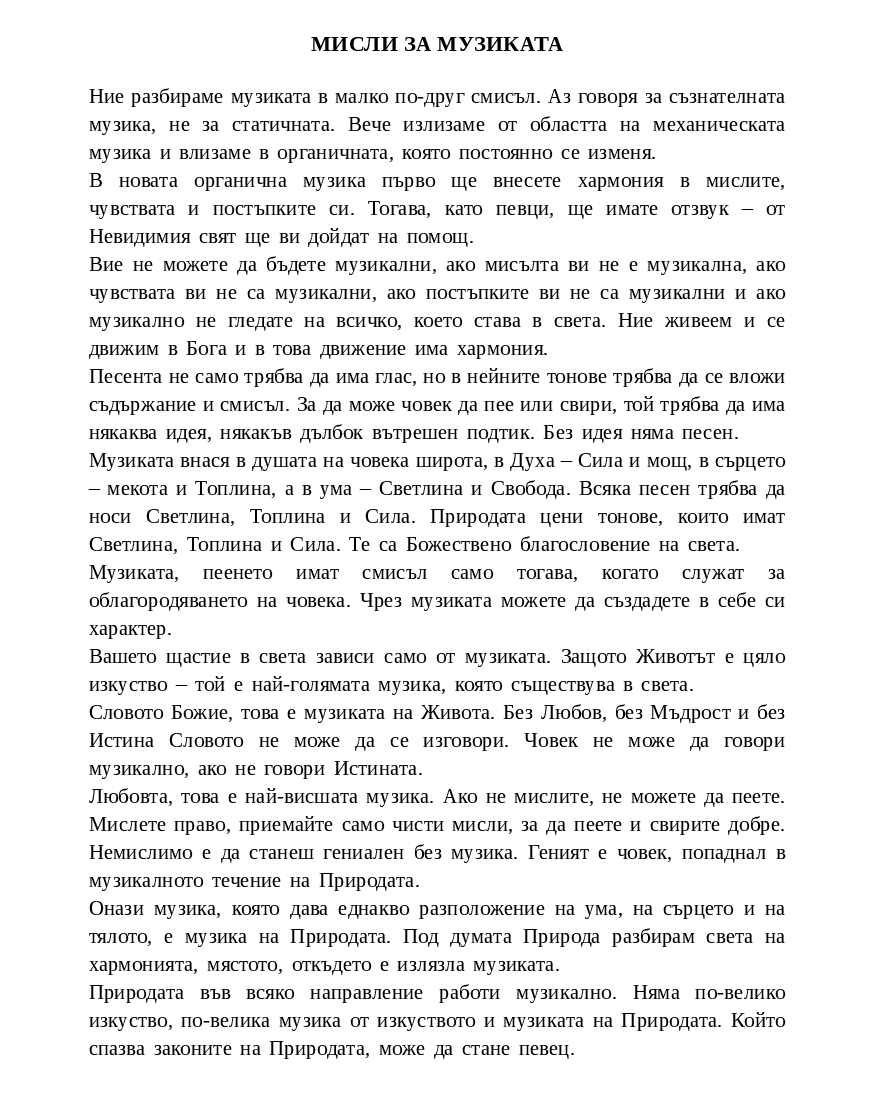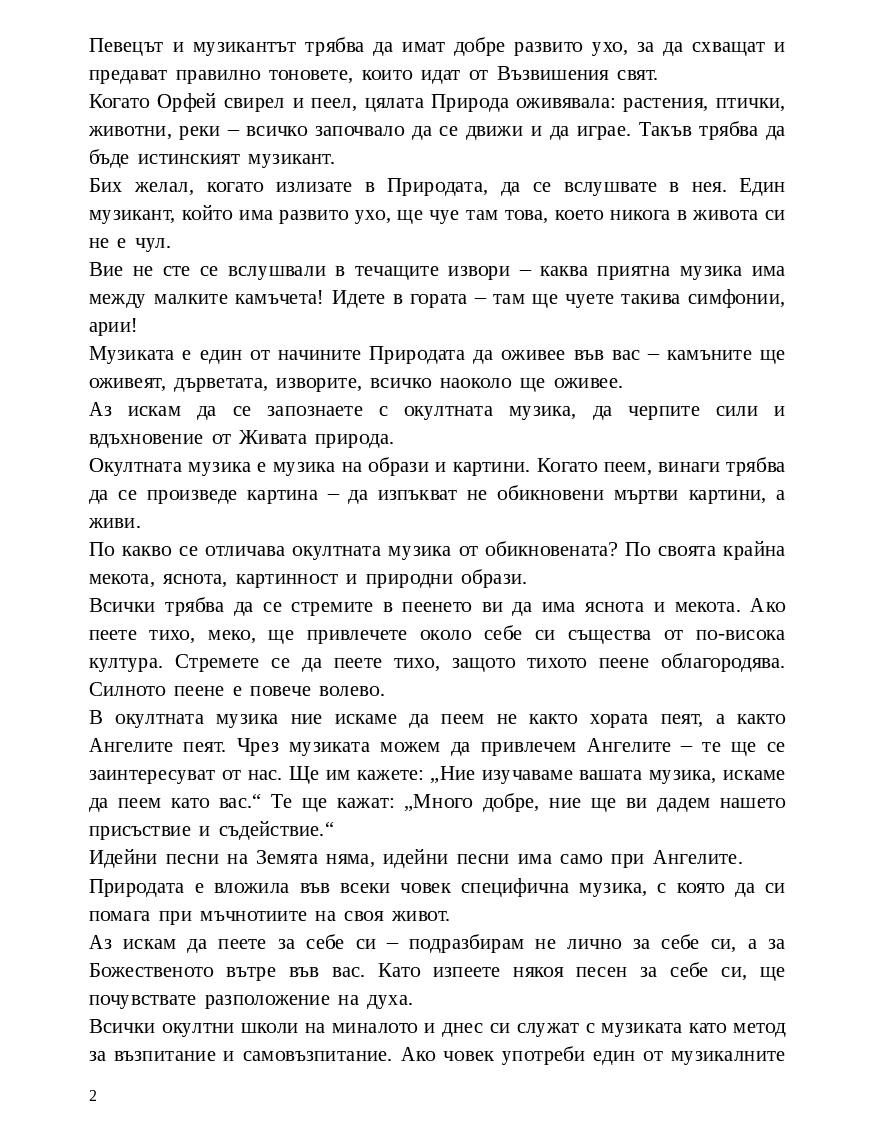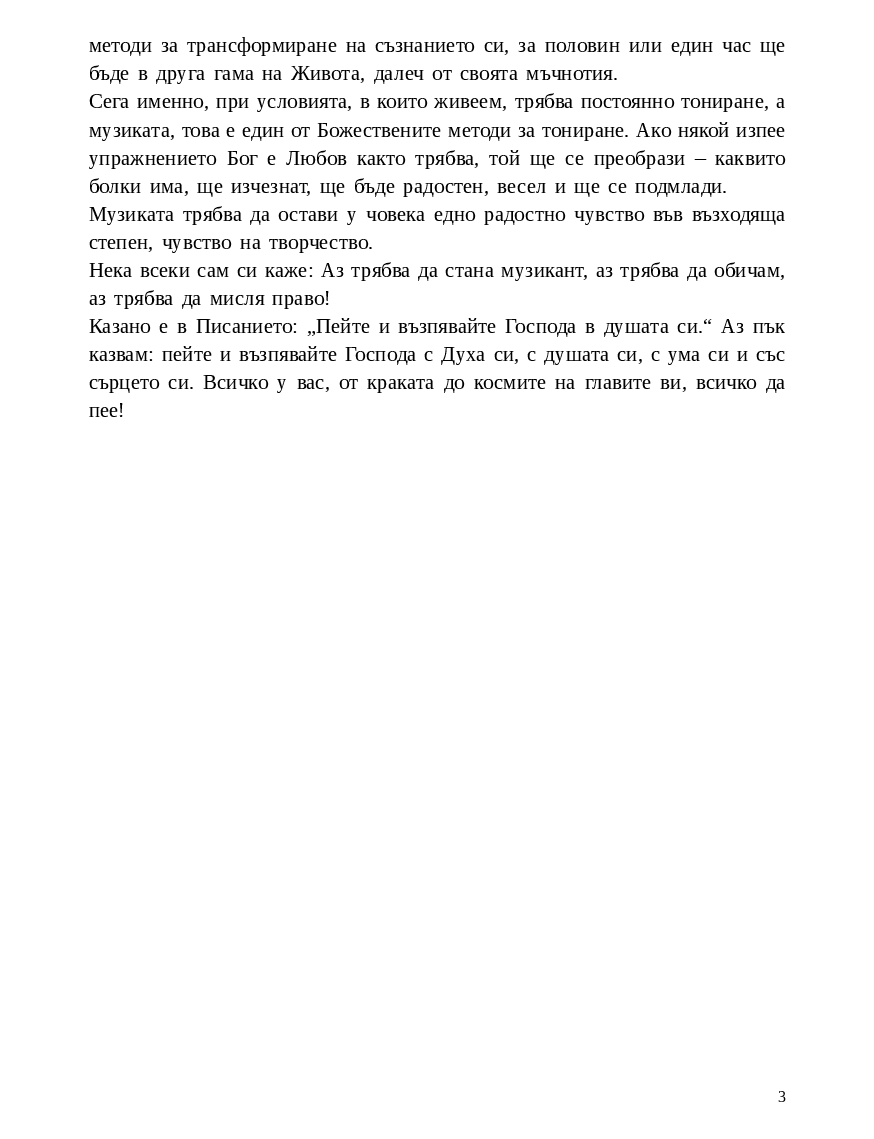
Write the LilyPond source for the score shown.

\version "2.24.2"

% include paper part and global functions
\include "include/globals.ily"

\bookpart {
  \label #'ref008
  \tocItem \markup "Über die Musik "
  \paper {
    print-all-headers = ##f
    print-page-number = ##t
    print-first-page-number = ##f

    % put page numbers on the bottom
    oddHeaderMarkup = \markup ""
    evenHeaderMarkup = \markup ""
    oddFooterMarkup = \markup
    \fill-line {
      ""
      \if \should-print-page-number \fromproperty #'page:page-number-string
    }
    evenFooterMarkup = \markup
    \fill-line {
      \if \should-print-page-number \fromproperty #'page:page-number-string
      ""
    }

    left-margin = 1.5\cm
    right-margin = 1.5\cm
    top-margin = 1.6\cm
    bottom-margin = 1.2\cm
    ragged-bottom = ##t % do not spread the staves to fill the whole vertical space


  }

  \markup \fontsize  #+3.0 { \fill-line \bold {"МИСЛИ ЗА МУЗИКАТА"} }

  \markup \fontsize #+2.5 \override #'(baseline-skip . 2.7) {
    \vspace #1.5
    \justify-string " Ние разбираме музиката в малко по-друг смисъл. Аз говоря за съзнателната музика, не за статичната. Вече излизаме от областта на механическата музика и влизаме в органичната, която постоянно се изменя.

В новата органична музика първо ще внесете хармония в мислите, чувствата и постъпките си. Тогава, като певци, ще имате отзвук – от Невидимия свят ще ви дойдат на помощ.

Вие не можете да бъдете музикални, ако мисълта ви не е музикална, ако чувствата ви не са музикални, ако постъпките ви не са музикални и ако музикално не гледате на всичко, което става в света. Ние живеем и се движим в Бога и в това движение има хармония.

Песента не само трябва да има глас, но в нейните тонове трябва да се вложи съдържание и смисъл. За да може човек да пее или свири, той трябва да има някаква идея, някакъв дълбок вътрешен подтик. Без идея няма песен.

Музиката внася в душата на човека широта, в Духа – Сила и мощ, в сърцето – мекота и Топлина, а в ума – Светлина и Свобода.
Всяка песен трябва да носи Светлина, Топлина и Сила. Природата цени тонове, които имат Светлина, Топлина и Сила. Те са Божествено благословение на света.

Музиката, пеенето имат смисъл само тогава, когато служат за облагородяването на човека. Чрез музиката можете да създадете в себе си характер.

Вашето щастие в света зависи само от музиката. Защото Животът е цяло изкуство – той е най-голямата музика, която съществува в света.

Словото Божие, това е музиката на Живота. Без Любов, без Мъдрост и без Истина Словото не може да се изговори. Човек не може да говори музикално, ако не говори Истината.

Любовта, това е най-висшата музика. Ако не мислите, не можете да пеете. Мислете право, приемайте само чисти мисли, за да пеете и свирите добре.

Немислимо е да станеш гениален без музика. Геният е човек, попаднал в музикалното течение на Природата.

Онази музика, която дава еднакво разположение на ума, на сърцето и на тялото, е музика на Природата. Под думата Природа разбирам света на хармонията, мястото, откъдето е излязла музиката.

Природата във всяко направление работи музикално. Няма по-велико изкуство, по-велика музика от изкуството и музиката на Природата. Който спазва законите на Природата, може да стане певец.



 "

  }

  \markup \fontsize #+2.5 \override #'(baseline-skip . 2.7) {
    \justify-string " 

Певецът и музикантът трябва да имат добре развито ухо, за да схващат и предават правилно тоновете, които идат от Възвишения свят.

Когато Орфей свирел и пеел, цялата Природа оживявала: растения, птички, животни, реки – всичко започвало да се движи и да играе. Такъв трябва да бъде истинският музикант.

Бих желал, когато излизате в Природата, да се вслушвате в нея. Един музикант, който има развито ухо, ще чуе там това, което никога в живота си не е чул.

Вие не сте се вслушвали в течащите извори – каква приятна музика има между малките камъчета! Идете в гората – там ще чуете такива симфонии, арии!

Музиката е един от начините Природата да оживее във вас – камъните ще оживеят, дърветата, изворите, всичко наоколо ще оживее.

Аз искам да се запознаете с окултната музика, да черпите сили и вдъхновение от Живата природа.

Окултната музика е музика на образи и картини. Когато пеем, винаги трябва да се произведе картина – да изпъкват не обикновени мъртви картини, а живи.

По какво се отличава окултната музика от обикновената? По своята крайна мекота, яснота, картинност и природни образи.

Всички трябва да се стремите в пеенето ви да има яснота и мекота. Ако пеете тихо, меко, ще привлечете около себе си същества от по-висока култура. Стремете се да пеете тихо, защото тихото пеене облагородява. Силното пеене е повече волево.

В окултната музика ние искаме да пеем не както хората пеят, а както Ангелите пеят. Чрез музиката можем да привлечем Ангелите – те ще се заинтересуват от нас. Ще им кажете: „Ние изучаваме вашата музика, искаме да пеем като вас.“ Те ще кажат: „Много добре, ние ще ви дадем нашето присъствие и съдействие.“

Идейни песни на Земята няма, идейни песни има само при Ангелите.

Природата е вложила във всеки човек специфична музика, с която да си помага при мъчнотиите на своя живот.

Аз искам да пеете за себе си – подразбирам не лично за себе си, а за Божественото вътре във вас. Като изпеете някоя песен за себе си, ще почувствате разположение на духа.

Всички окултни школи на миналото и днес си служат с музиката като метод за възпитание и самовъзпитание. Ако човек употреби един от музикалните 

 "
  }

  \markup \fontsize #+2.5 \override #'(baseline-skip . 2.7) {
    \justify-string " 
  
методи за трансформиране на съзнанието си, за половин или един час ще бъде в друга гама на Живота, далеч от своята мъчнотия.

Сега именно, при условията, в които живеем, трябва постоянно тониране, а музиката, това е един от Божествените методи за тониране. Ако някой изпее упражнението Бог е Любов както трябва, той ще се преобрази – каквито болки има, ще изчезнат, ще бъде радостен, весел и ще се подмлади.

Музиката трябва да остави у човека едно радостно чувство във възходяща степен, чувство на творчество.

Нека всеки сам си каже: Аз трябва да стана музикант, аз трябва да обичам, аз трябва да мисля право!

Казано е в Писанието: „Пейте и възпявайте Господа в душата си.“ Аз пък казвам: пейте и възпявайте Господа с Духа си, с душата си, с ума си и със сърцето си. Всичко у вас, от краката до космите на главите ви, всичко да пее!
"
  }

} % bookpart


